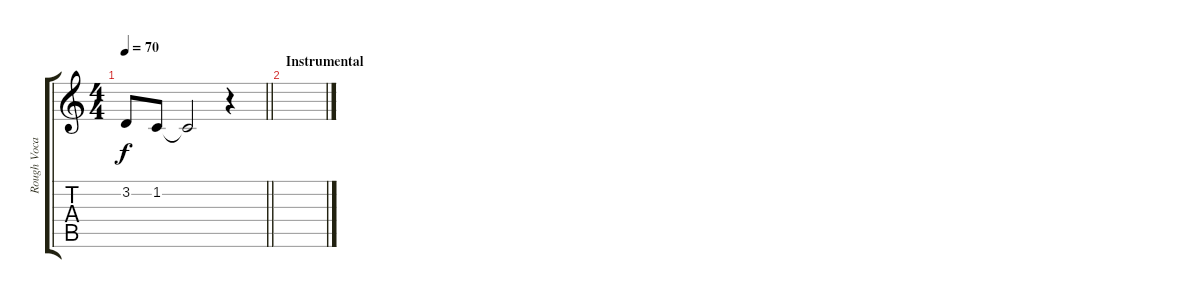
\track ("Rough Vocal melody" "Rough Voca") {instrument lead6voice}
\staff {score tabs}
\tuning (E4 B3 G3 D3 A2 E2) {hide}
\ts (4 4)
\tempo 70
\clef g2
\barLineRight lightlight
\ks c
3.2{t}.8{dy f} 1.2.8 1.2{t}.2 r.4 |
\section ("" "Instrumental")
